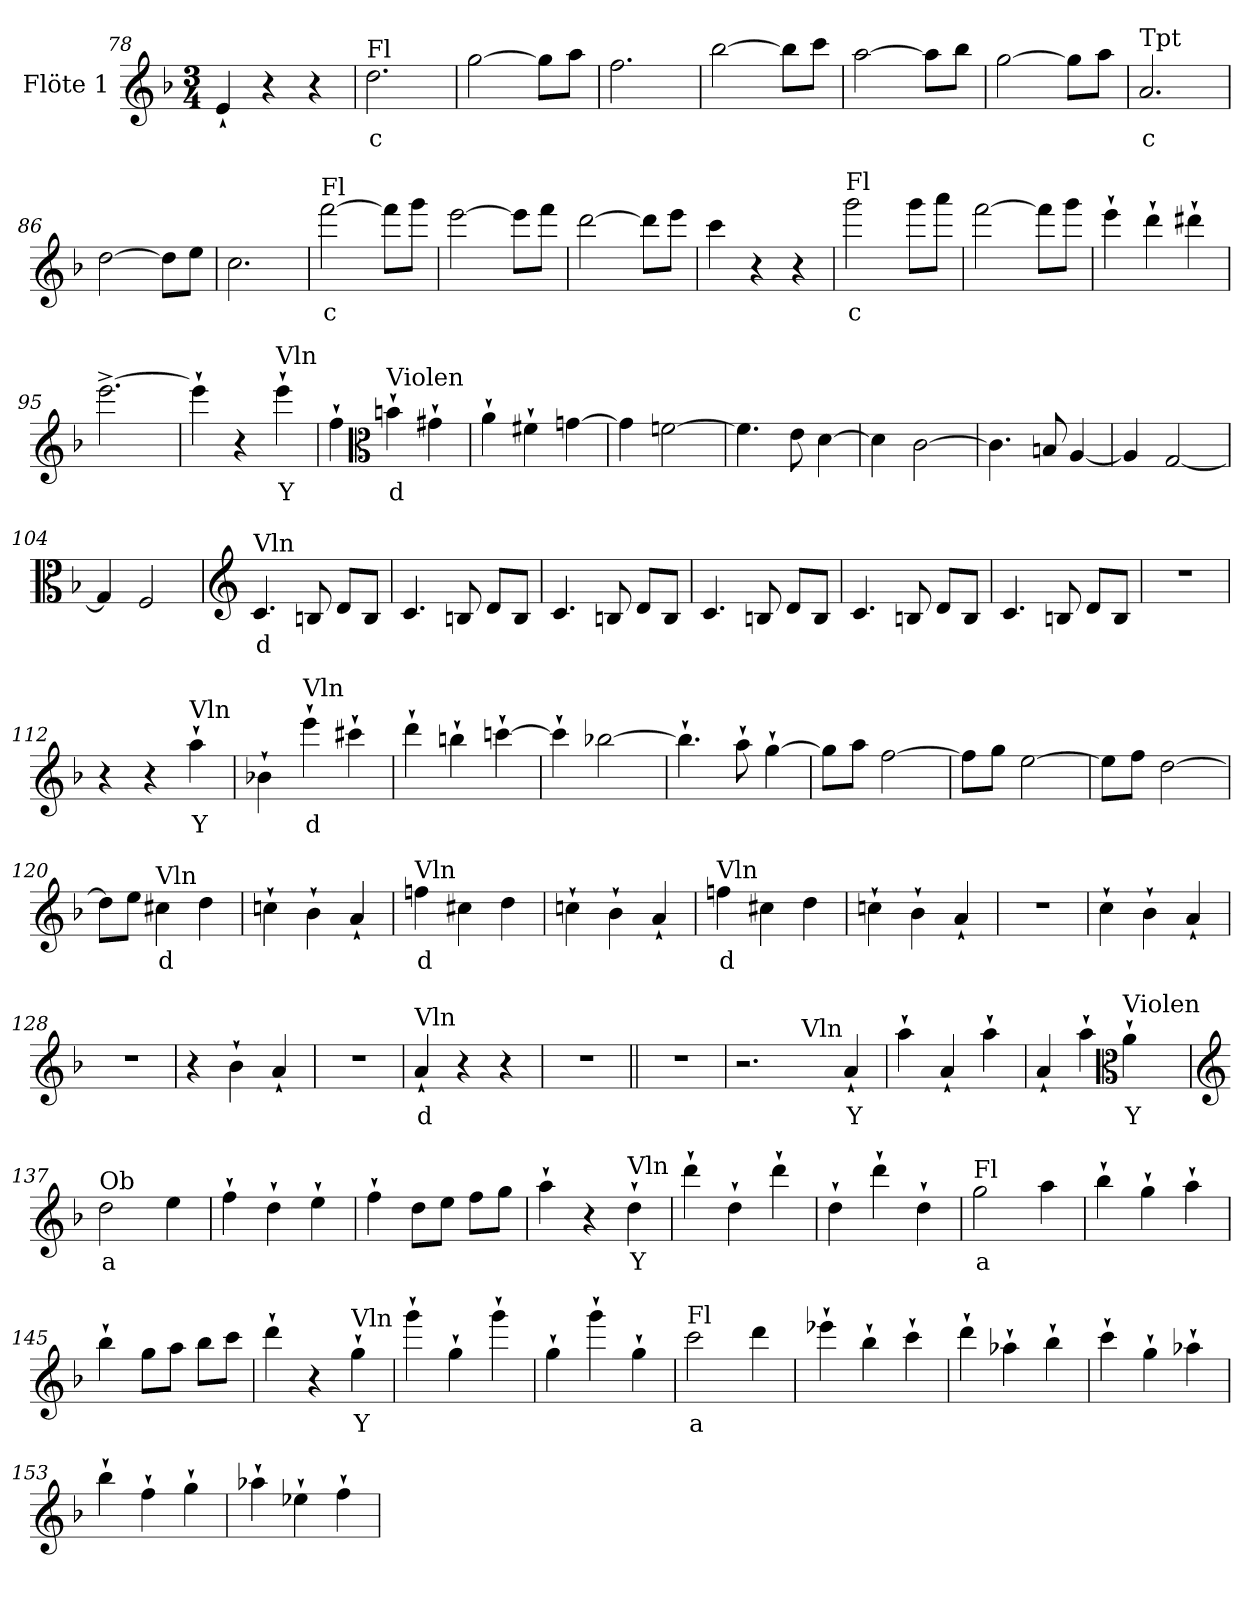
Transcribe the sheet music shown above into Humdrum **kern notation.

**kern	**text
*part1	*part1
*staff1	*staff1
*I"Flöte 1	*
*I'Fl. 1	*
*clefG2	*
*k[b-]	*
*M3/4	*
=78	=78
4e`	.
4r	.
4r	.
=79	=79
!LO:TX:a:t=Fl	!
!	!LO:LY:color=#FF0000
2.dd	c
=80	=80
[2gg	.
8gg\L]	.
8aa\J	.
=81	=81
2.ff	.
=82	=82
[2bb-	.
8bb-\L]	.
8ccc\J	.
=83	=83
[2aa	.
8aa\L]	.
8bb-\J	.
=84	=84
[2gg	.
8gg\L]	.
8aa\J	.
=85	=85
!LO:TX:a:t=Tpt	!
!	!LO:LY:color=#FF0000
2.a	c
=86	=86
[2dd	.
8dd\L]	.
8ee\J	.
=87	=87
2.cc	.
=88	=88
!LO:TX:a:t=Fl	!
!	!LO:LY:color=#FF0000
[2fff	c
8fff\L]	.
8ggg\J	.
=89	=89
[2eee	.
8eee\L]	.
8fff\J	.
=90	=90
[2ddd	.
8ddd\L]	.
8eee\J	.
=91	=91
4ccc	.
4r	.
4r	.
=92	=92
!LO:TX:a:t=Fl	!
!	!LO:LY:color=#FF0000
2ggg	c
8ggg\L	.
8aaa\J	.
=93	=93
[2fff	.
8fff\L]	.
8ggg\J	.
=94	=94
4eee`	.
4ddd`	.
4ddd#X`	.
=95	=95
[2.eee^	.
=96	=96
4eee`]	.
4r	.
!LO:TX:a:t=Vln	!
!	!LO:LY:color=#FF0000
4eee`	Y
=97	=97
4ff`	.
*clefC3	*
!LO:TX:a:t=Violen	!
!	!LO:LY:color=#FF0000
4bn`	d
4g#X`	.
=98	=98
4a`	.
4f#X`	.
[4gni	.
=99	=99
4g]	.
[2fni	.
=100	=100
4.f]	.
8e	.
[4d	.
=101	=101
4d]	.
[2c	.
=102	=102
4.c]	.
8Bn	.
[4A	.
=103	=103
4A]	.
[2G	.
=104	=104
4G]	.
2F	.
=105	=105
*clefG2	*
!LO:TX:a:t=Vln	!
!	!LO:LY:color=#FF0000
4.c	d
8Bn	.
8d/L	.
8B/J	.
=106	=106
4.c	.
8Bn	.
8d/L	.
8B/J	.
=107	=107
4.c	.
8Bn	.
8d/L	.
8B/J	.
=108	=108
4.c	.
8Bn	.
8d/L	.
8B/J	.
=109	=109
4.c	.
8Bn	.
8d/L	.
8B/J	.
=110	=110
4.c	.
8Bn	.
8d/L	.
8B/J	.
=111	=111
2.r	.
=112	=112
4r	.
4r	.
!LO:TX:a:t=Vln	!
!	!LO:LY:color=#FF0000
4aa`	Y
=113	=113
4b-X`	.
!LO:TX:a:t=Vln	!
!	!LO:LY:color=#FF0000
4eee`	d
4ccc#X`	.
=114	=114
4ddd`	.
4bbn`	.
[4cccni`	.
=115	=115
4ccc`]	.
[2bb-X	.
=116	=116
4.bb-`]	.
8aa`	.
[4gg`	.
=117	=117
8gg\L]	.
8aa\J	.
[2ff	.
=118	=118
8ff\L]	.
8gg\J	.
[2ee	.
=119	=119
8ee\L]	.
8ff\J	.
[2dd	.
=120	=120
8dd\L]	.
8ee\J	.
!LO:TX:a:t=Vln	!
!	!LO:LY:color=#FF0000
4cc#X	d
4dd	.
=121	=121
4ccn`	.
4b-`	.
4a`>	.
=122	=122
!LO:TX:a:t=Vln	!
!	!LO:LY:color=#FF0000
4ffn	d
4cc#X	.
4dd	.
=123	=123
4ccn`	.
4b-`	.
4a`>	.
=124	=124
!LO:TX:a:t=Vln	!
!	!LO:LY:color=#FF0000
4ffn	d
4cc#X	.
4dd	.
=125	=125
4ccn`	.
4b-`	.
4a`>	.
=126	=126
2.r	.
=127	=127
4cc`	.
4b-`	.
4a`>	.
=128	=128
2.r	.
=129	=129
4r	.
4b-`	.
4a`	.
=130	=130
2.r	.
=131	=131
!LO:TX:a:t=Vln	!
!	!LO:LY:color=#FF0000
4a`	d
4r	.
4r	.
=132	=132
2.r	.
=133||	=133||
2.r	.
=134	=134
*^	*
2.r	2ryy	.
!	!LO:TX:a:t=Vln	!
.	2ryy	.
!	!	!LO:LY:color=#FF0000
4a`>	.	Y
*v	*v	*
=135	=135
4aa`	.
4a`>	.
4aa`	.
=136	=136
4a`>	.
4aa`	.
*clefC3	*
!LO:TX:a:t=Violen	!
!	!LO:LY:color=#FF0000
4a`	Y
=137	=137
*clefG2	*
!LO:TX:a:t=Ob	!
!	!LO:LY:color=#FF0000
2dd	a
4ee	.
=138	=138
4ff`	.
4dd`	.
4ee`	.
=139	=139
4ff`	.
8dd\L	.
8ee\J	.
8ff\L	.
8gg\J	.
=140	=140
4aa`	.
4r	.
!LO:TX:a:t=Vln	!
!	!LO:LY:color=#FF0000
4dd`	Y
=141	=141
4ddd`	.
4dd`	.
4ddd`	.
=142	=142
4dd`	.
4ddd`	.
4dd`	.
=143	=143
!LO:TX:a:t=Fl	!
!	!LO:LY:color=#FF0000
2gg	a
4aa	.
=144	=144
4bb-`	.
4gg`	.
4aa`	.
=145	=145
4bb-`	.
8gg\L	.
8aa\J	.
8bb-\L	.
8ccc\J	.
=146	=146
4ddd`	.
4r	.
!LO:TX:a:t=Vln	!
!	!LO:LY:color=#FF0000
4gg`	Y
=147	=147
4ggg`	.
4gg`	.
4ggg`	.
=148	=148
4gg`	.
4ggg`	.
4gg`	.
=149	=149
!LO:TX:a:t=Fl	!
!	!LO:LY:color=#FF0000
2ccc	a
4ddd	.
=150	=150
4eee-X`	.
4bb-`	.
4ccc`	.
=151	=151
4ddd`	.
4aa-X`	.
4bb-`	.
=152	=152
4ccc`	.
4gg`	.
4aa-X`	.
=153	=153
4bb-`	.
4ff`	.
4gg`	.
=154	=154
4aa-X`	.
4ee-X`	.
4ff`	.
=	=
*-	*-
